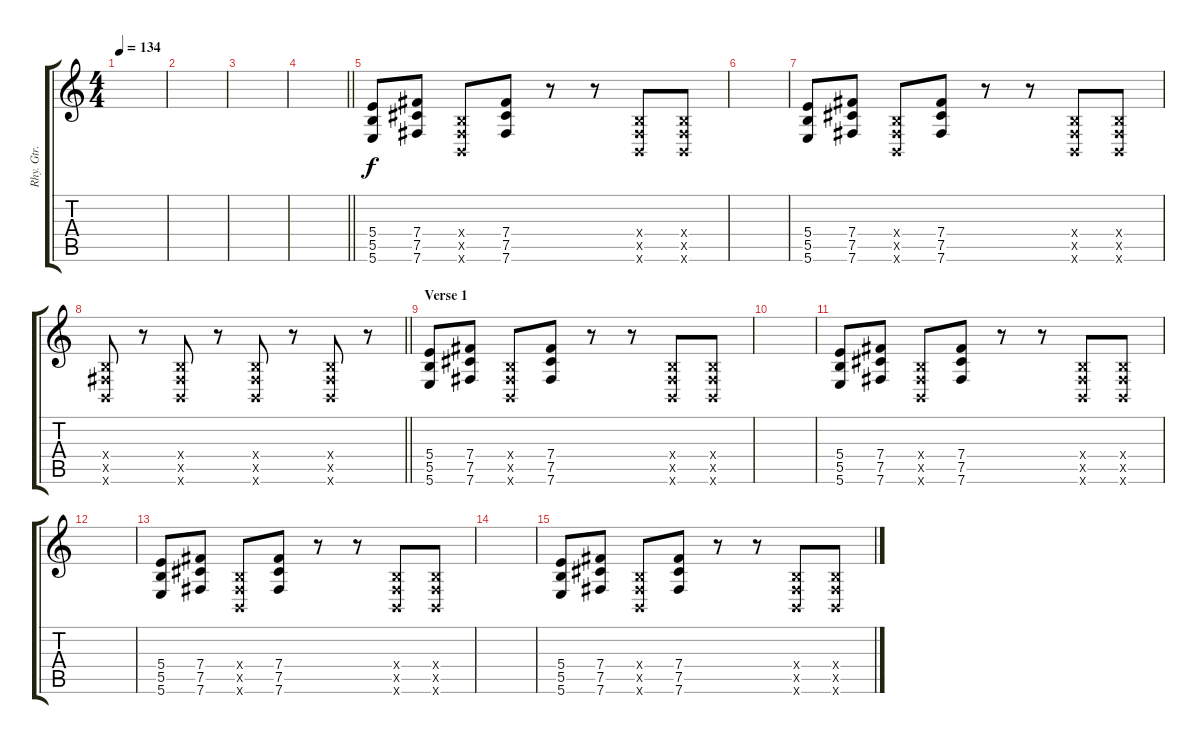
\track ("Rhy. Gtr. 1" "Rhy. Gtr. ") {instrument distortionguitar}
\staff {score tabs}
\tuning (Db4 Ab3 E3 B2 Gb2 B1) {hide}
\ts (4 4)
\tempo 134
\clef g2
\ks c
|
|
|
\barLineRight lightlight
|
(5.4 5.5 5.6).8 (7.4 7.5 7.6).8 (0.4{x} 0.5{x} 0.6{x}).8 (7.4 7.5 7.6).8 r.8 r.8 (0.4{x} 0.5{x} 0.6{x}).8 (0.4{x} 0.5{x} 0.6{x}).8 |
|
(5.4 5.5 5.6).8 (7.4 7.5 7.6).8 (0.4{x} 0.5{x} 0.6{x}).8 (7.4 7.5 7.6).8 r.8 r.8 (0.4{x} 0.5{x} 0.6{x}).8 (0.4{x} 0.5{x} 0.6{x}).8 |
\barLineRight lightlight
(0.4{x} 0.5{x} 0.6{x}).8 r.8 (0.4{x} 0.5{x} 0.6{x}).8 r.8 (0.4{x} 0.5{x} 0.6{x}).8 r.8 (0.4{x} 0.5{x} 0.6{x}).8 r.8 |
\section ("" "Verse 1")
(5.4 5.5 5.6).8 (7.4 7.5 7.6).8 (0.4{x} 0.5{x} 0.6{x}).8 (7.4 7.5 7.6).8 r.8 r.8 (0.4{x} 0.5{x} 0.6{x}).8 (0.4{x} 0.5{x} 0.6{x}).8 |
|
(5.4 5.5 5.6).8 (7.4 7.5 7.6).8 (0.4{x} 0.5{x} 0.6{x}).8 (7.4 7.5 7.6).8 r.8 r.8 (0.4{x} 0.5{x} 0.6{x}).8 (0.4{x} 0.5{x} 0.6{x}).8 |
|
(5.4 5.5 5.6).8 (7.4 7.5 7.6).8 (0.4{x} 0.5{x} 0.6{x}).8 (7.4 7.5 7.6).8 r.8 r.8 (0.4{x} 0.5{x} 0.6{x}).8 (0.4{x} 0.5{x} 0.6{x}).8 |
|
(5.4 5.5 5.6).8 (7.4 7.5 7.6).8 (0.4{x} 0.5{x} 0.6{x}).8 (7.4 7.5 7.6).8 r.8 r.8 (0.4{x} 0.5{x} 0.6{x}).8 (0.4{x} 0.5{x} 0.6{x}).8
